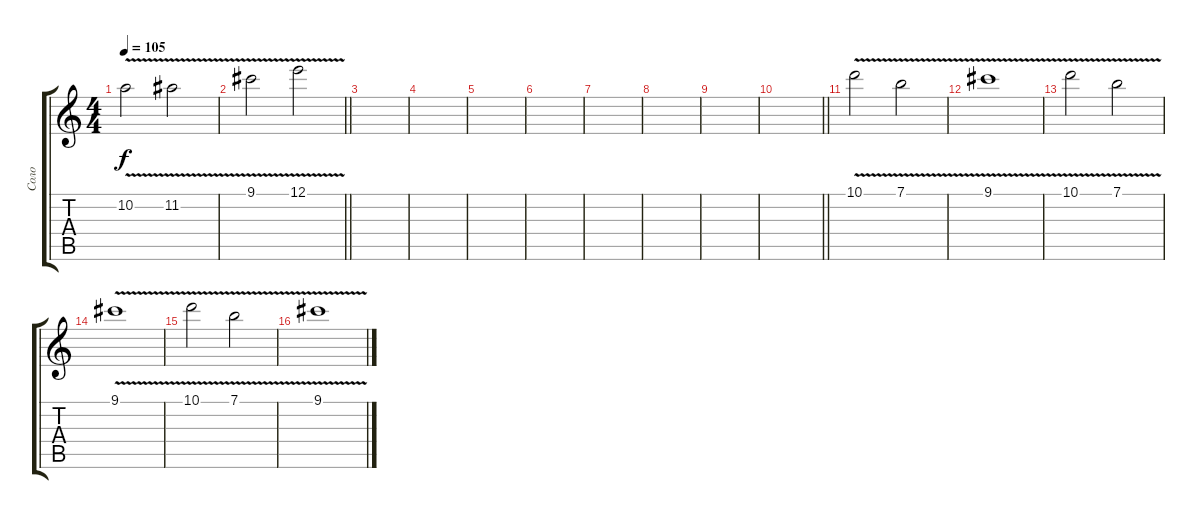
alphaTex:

\track ("Соло" "Соло") {instrument electricguitarclean}
\staff {score tabs}
\tuning (E4 B3 G3 D3 A2 E2) {hide}
\ts (4 4)
\tempo 105
\clef g2
\ks c
10.2{v}.2{dy f} 11.2{v}.2 |
\barLineRight lightlight
9.1{v}.2 12.1{v}.2 |
|
|
|
|
|
|
|
\barLineRight lightlight
|
10.1{v}.2 7.1{v}.2 |
9.1{v}.1 |
10.1{v}.2 7.1{v}.2 |
9.1{v}.1 |
10.1{v}.2 7.1{v}.2 |
9.1{v}.1
